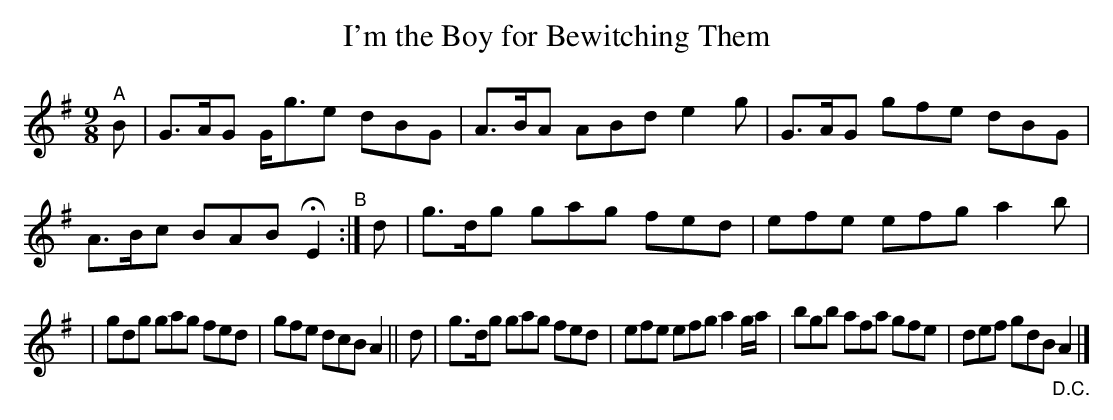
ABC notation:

X:1
T: I'm the Boy for Bewitching Them
M: 9/8
K: G
"^A"B | G>AG G<ge dBG | A>BA ABd e2g | G>AG gfe dBG | A>Bc BAB HE2 "^B":| d | g>dg gag fed | efe efg a2b |
| gdg gag fed | gfe dcB A2 || d | g>dg gag fed | efe efg a2g/a/ | bgb afa gfe | def gdB "_D.C."A2 |]
